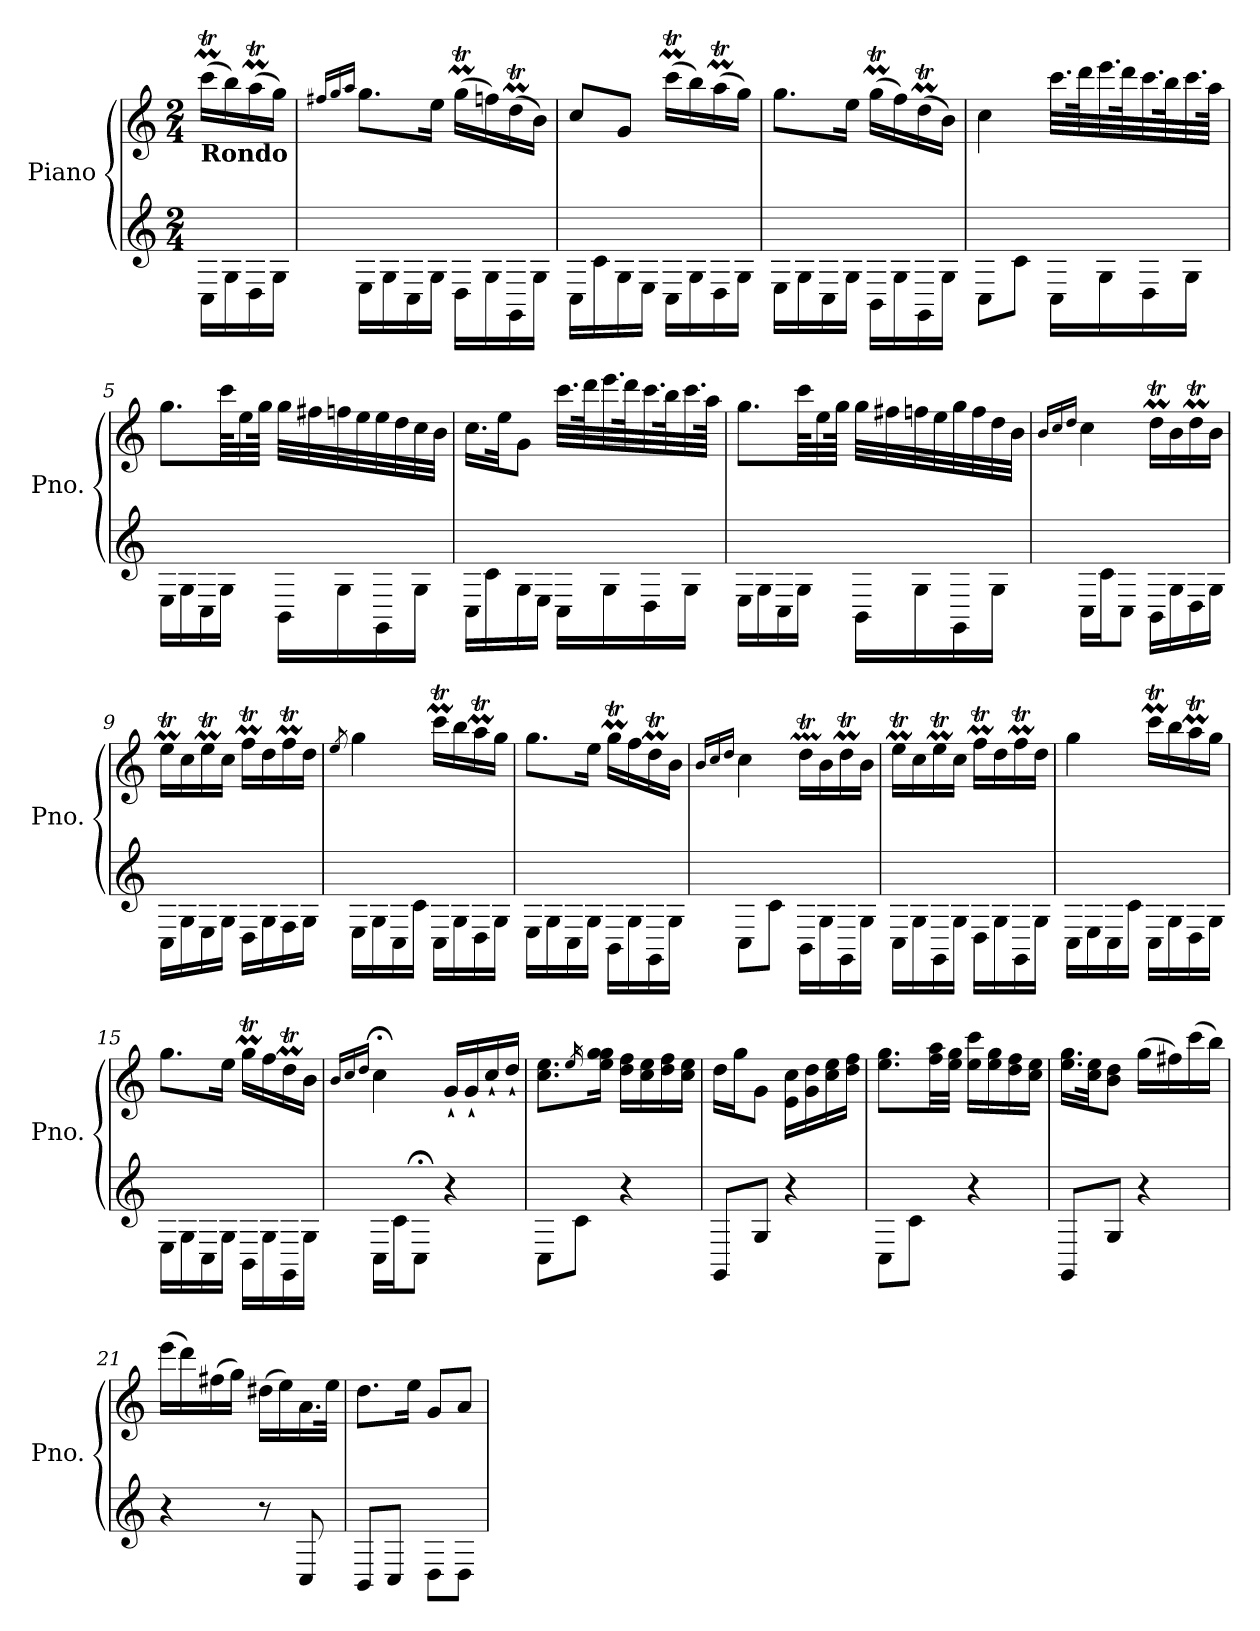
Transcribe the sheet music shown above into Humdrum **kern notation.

**kern	**kern
*part1	*part1
*staff2	*staff1
*I"Piano	*
*I'Pno.	*
*clefG2	*clefG2
*k[]	*k[]
*M2/4	*M2/4
*MM80	*MM80
=	=
!	!LO:TX:b:B:t=Rondo
16C\LL	(16cccMT\LL
16G\	16bb\)
16D\	(16aaMT\
16G\JJ	16gg\JJ)
=1	=1
.	16qff#X/LL
.	16qgg/
.	16qaa/JJ
16E\LL	8.gg\L
16G\	.
16C\	.
16G\JJ	16ee\Jk
16D\LL	(16ggMT\LL
16G\	16ffn\)
16GG\	(16ddMT\
16G\JJ	16b\JJ)
=2	=2
16C\LL	8cc/L
16c\	.
16G\	8g/J
16E\JJ	.
16C\LL	(16cccMT\LL
16G\	16bb\)
16D\	(16aaMT\
16G\JJ	16gg\JJ)
=3	=3
16E\LL	8.gg\L
16G\	.
16C\	.
16G\JJ	16ee\Jk
16BB\LL	(16ggMT\LL
16G\	16ff\)
16GG\	(16ddMT\
16G\JJ	16b\JJ)
!!LO:LB:g=z
=4	=4
8C\L	4cc\
8c\J	.
16C\LL	32.ccc\LLL
.	64ddd\K
16G\	32.eee\
.	64ddd\K
16D\	32.ccc\
.	64bb\K
16G\JJ	32.ccc\
.	64aa\JJJk
=5	=5
16E\LL	8.gg\L
16G\	.
16C\	.
16G\JJ	64ccc\KLL
.	32ee\
.	64gg\JJJk
16BB\LL	32gg\LLL
.	32ff#X\
16G\	32ffn\
.	32ee\
16GG\	32ee\
.	32dd\
16G\JJ	32cc\
.	32b\JJJ
!!LO:LB:g=z
=6	=6
16C\LL	16.cc\LL
16c\	.
.	32ee\JK
16G\	8g\J
16E\JJ	.
16C\LL	32.ccc\LLL
.	64ddd\K
16G\	32.eee\
.	64ddd\K
16D\	32.ccc\
.	64bb\K
16G\JJ	32.ccc\
.	64aa\JJJk
!!LO:LB:g=z
=7	=7
16E\LL	8.gg\L
16G\	.
16C\	.
16G\JJ	64ccc\KLL
.	32ee\
.	64gg\JJJk
16BB\LL	32gg\LLL
.	32ff#X\
16G\	32ffn\
.	32ee\
16GG\	32gg\
.	32ff\
16G\JJ	32dd\
.	32b\JJJ
=8	=8
.	16qb/LL
.	16qcc/
.	16qdd/JJ
16C\LL	4cc\
16c\J	.
8C\J	.
16BB\LL	16ddMT\LL
16G\	16b\
16D\	16ddMT\
16G\JJ	16b\JJ
=9	=9
16C\LL	16eemt\LL
16G\	16cc\
16E\	16eemt\
16G\JJ	16cc\JJ
16D\LL	16ffMT\LL
16G\	16dd\
16F\	16ffMT\
16G\JJ	16dd\JJ
!!LO:LB:g=z
=10	=10
.	8qee/
16E\LL	4gg\
16G\	.
16C\	.
16c\JJ	.
16C\LL	16cccMT\LL
16G\	16bb\
16D\	16aaMT\
16G\JJ	16gg\JJ
=11	=11
16E\LL	8.gg\L
16G\	.
16C\	.
16G\JJ	16ee\Jk
16BB\LL	16ggMT\LL
16G\	16ff\
16GG\	16ddMT\
16G\JJ	16b\JJ
!!LO:LB:g=z
=12	=12
.	16qb/LL
.	16qcc/
.	16qdd/JJ
8C\L	4cc\
8c\J	.
16BB\LL	16ddMMT\LL
16G\	16b\
16GG\	16ddMT\
16G\JJ	16b\JJ
=13	=13
16C\LL	16eemt\LL
16G\	16cc\
16GG\	16eemt\
16G\JJ	16cc\JJ
16D\LL	16ffMT\LL
16G\	16dd\
16GG\	16ffMT\
16G\JJ	16dd\JJ
=14	=14
16C\LL	4gg\
16E\	.
16C\	.
16c\JJ	.
16C\LL	16cccMT\LL
16G\	16bb\
16D\	16aaMT\
16G\JJ	16gg\JJ
=15	=15
16E\LL	8.gg\L
16G\	.
16C\	.
16G\JJ	16ee\Jk
16BB\LL	16ggMT\LL
16G\	16ff\
16GG\	16ddMT\
16G\JJ	16b\JJ
!!LO:PB:g=z
=16	=16
.	16qb/LL
.	16qcc/
.	16qdd/JJ
16C\LL	4cc;<\
16c\J	.
8C;<\J	.
4r	16g`/LL
.	16g`/
.	16cc`/
.	16dd`/JJ
!!LO:LB:g=z
=17	=17
8C\L	8.cc\ 8.ee\L
8c\J	.
.	16qee/
.	16ee\ 16gg\ 16gg\Jk
4r	16dd\ 16ff\LL
.	16cc\ 16ee\
.	16dd\ 16ff\
.	16cc\ 16ee\JJ
=18	=18
8GG/L	16dd\LL
.	16gg\J
8G/J	8g\J
4r	16e\ 16cc\LL
.	16g\ 16dd\
.	16cc\ 16ee\
.	16dd\ 16ff\JJ
=19	=19
8C\L	8.ee\ 8.gg\L
8c\J	.
.	32ff\ 32aa\LL
.	32ee\ 32gg\JJJ
4r	16ee\ 16ccc\LL
.	16ee\ 16gg\
.	16dd\ 16ff\
.	16cc\ 16ee\JJ
=20	=20
8GG/L	16.ee\ 16.gg\LL
.	32cc\ 32ee\JK
8G/J	8b\ 8dd\J
4r	(16gg\LL
.	16ff#X\)
.	(16ccc\
.	16bb\JJ)
=21	=21
4r	(16eee\LL
.	16ddd\)
.	(16ff#X\
.	16gg\JJ)
8r	(16dd#X\LL
.	16ee\)
8C/	16.a\
.	32ee\JJk
!!LO:LB:g=z
=22	=22
8BB/L	8.dd\L
8C/J	.
.	16ee\Jk
8D\L	8g/L
8D\J	8a/J
=	=
*-	*-
